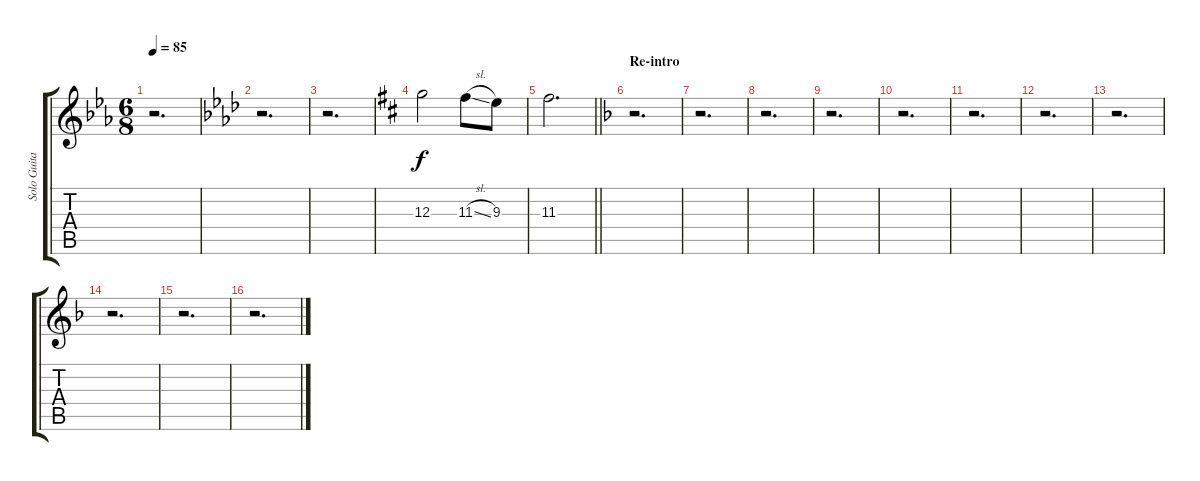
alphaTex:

\track ("Solo Guitar I (Luca Turilli)" "Solo Guita") {instrument distortionguitar}
\staff {score tabs}
\tuning (E4 B3 G3 D3 A2 E2) {hide}
\ts (6 8)
\tempo 85
\clef g2
\ks cminor
r.2{d dy f} |
\ks fminor
r.2{d} |
r.2{d} |
\ks d
12.3.2{volume 8 balance 2} 11.3{sl}.8 9.3.8 |
\barLineRight lightlight
11.3.2{d} |
\section ("" "Re-intro")
\ks dminor
r.2{d} |
r.2{d volume 13 balance 7} |
r.2{d} |
r.2{d} |
r.2{d} |
r.2{d} |
r.2{d} |
r.2{d} |
r.2{d} |
r.2{d} |
r.2{d}
